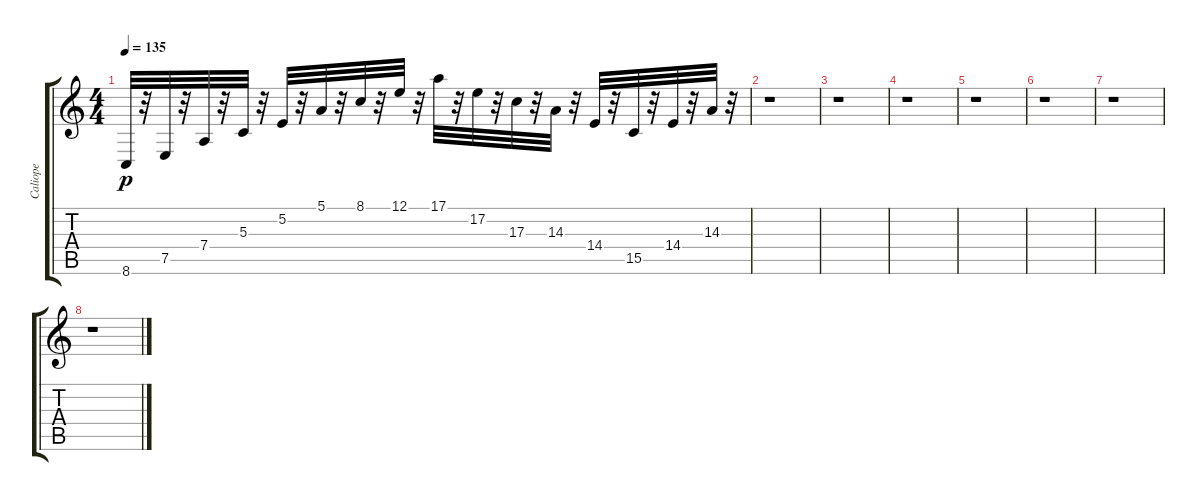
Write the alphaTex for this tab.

\track ("Caliope" "Caliope") {instrument lead3calliope}
\staff {score tabs}
\tuning (E4 B3 G3 D3 A2 E2) {hide}
\ts (4 4)
\tempo 135
\clef g2
\ks c
8.6.32{dy p} r.32 7.5.32 r.32 7.4.32 r.32 5.3.32 r.32 5.2.32 r.32 5.1.32 r.32 8.1.32 r.32 12.1.32 r.32 17.1.32 r.32 17.2.32 r.32 17.3.32 r.32 14.3.32 r.32 14.4.32 r.32 15.5.32 r.32 14.4.32 r.32 14.3.32 r.32 |
r.1 |
r.1 |
r.1 |
r.1 |
r.1 |
r.1 |
r.1
